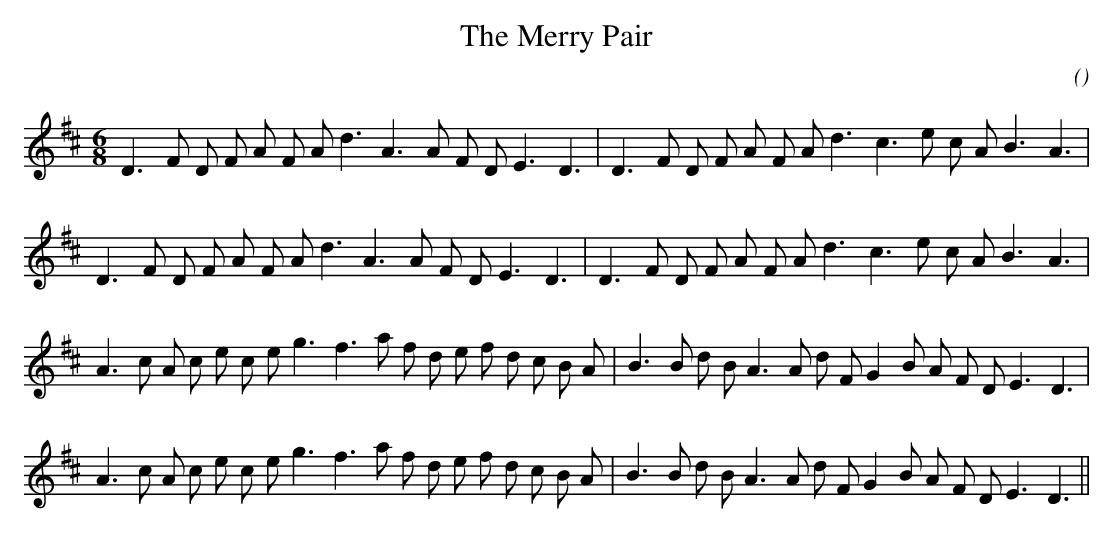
X:1
T: The Merry Pair
C:
O:
M:6/8
K:D
K:D
M:6/8
L:1/16
D6 F2 D2 F2 A2 F2 A2 d6 A6 A2 F2 D2 E6 D6 |D6 F2 D2 F2 A2 F2 A2 d6 c6 e2 c2 A2 B6 A6 |
D6 F2 D2 F2 A2 F2 A2 d6 A6 A2 F2 D2 E6 D6 |D6 F2 D2 F2 A2 F2 A2 d6 c6 e2 c2 A2 B6 A6 |
A6 c2 A2 c2 e2 c2 e2 g6 f6 a2 f2 d2 e2 f2 d2 c2 B2 A2 |B6 B2 d2 B2 A6 A2 d2 F2 G4 B2 A2 F2 D2 E6 D6 |
A6 c2 A2 c2 e2 c2 e2 g6 f6 a2 f2 d2 e2 f2 d2 c2 B2 A2 |B6 B2 d2 B2 A6 A2 d2 F2 G4 B2 A2 F2 D2 E6 D6 ||
